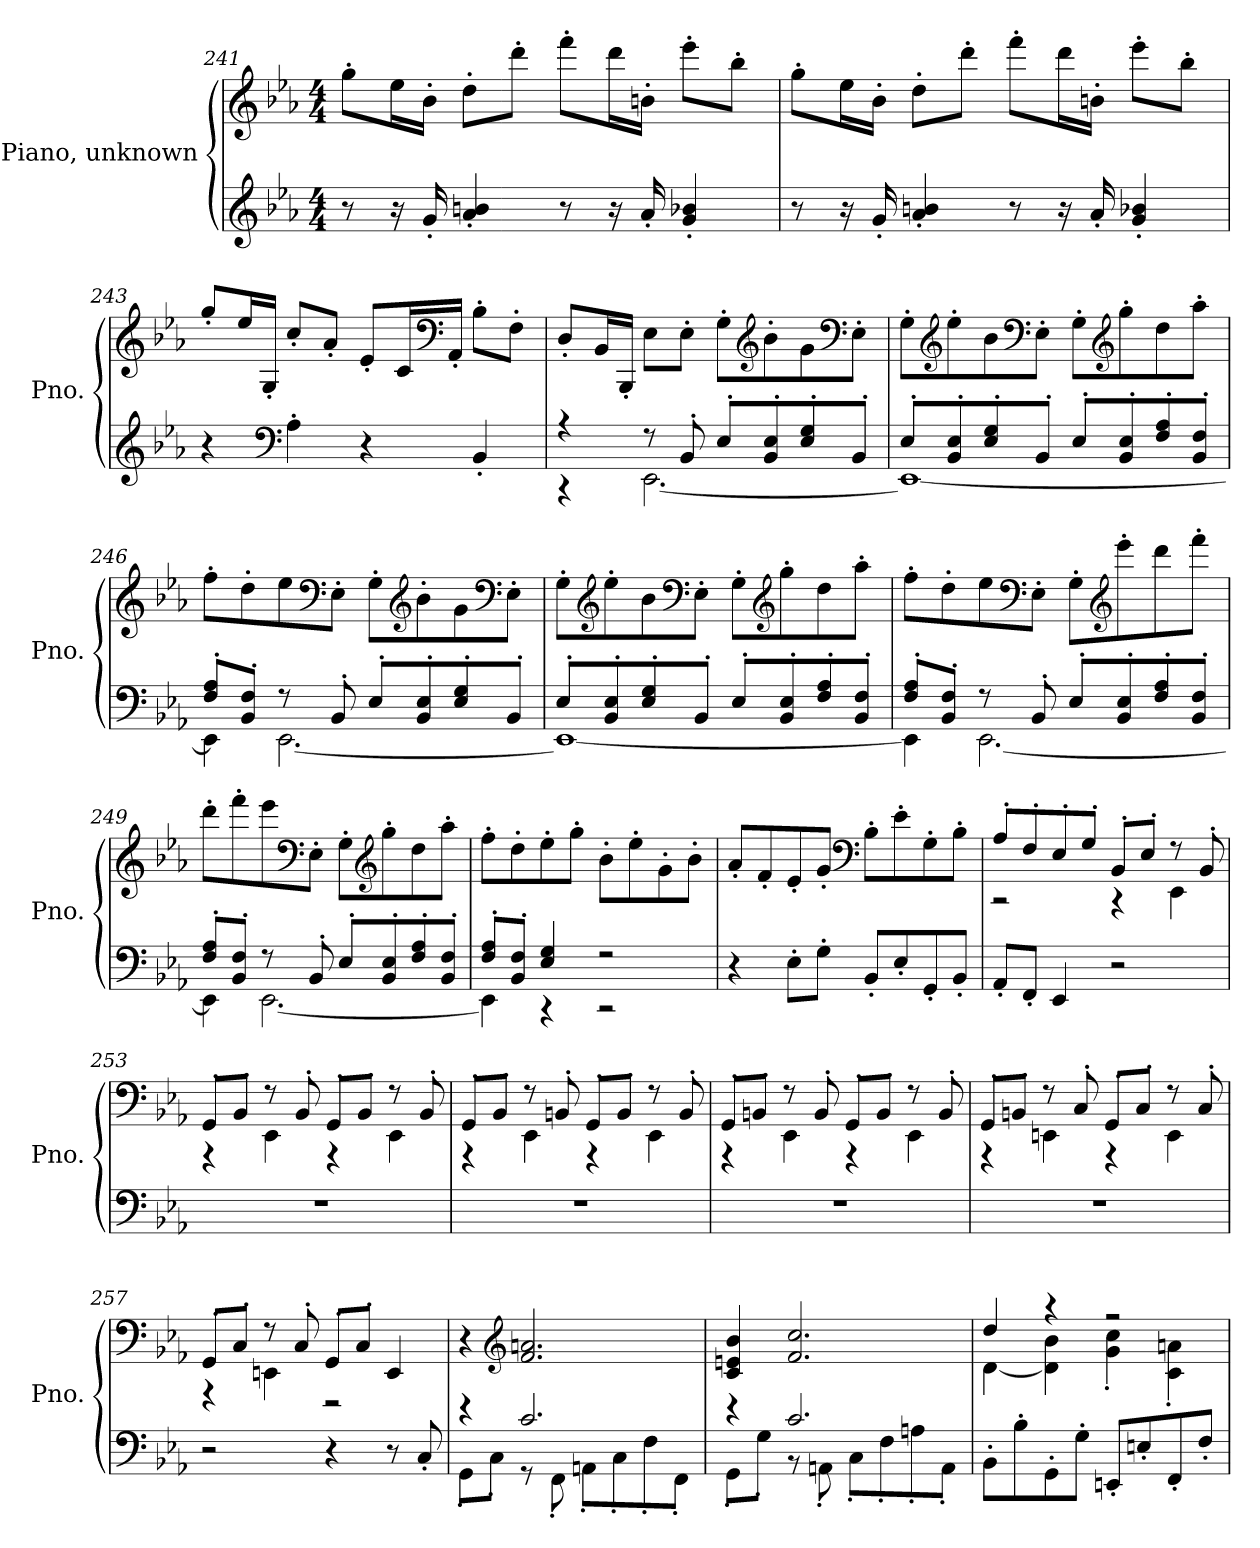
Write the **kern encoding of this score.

**kern	**kern
*part1	*part1
*staff2	*staff1
*I"Piano, unknown	*
*I'Pno.	*
!!LO:LB:g=z
*clefG2	*clefG2
*k[b-e-a-]	*k[b-e-a-]
*M4/4	*M4/4
=241	=241
8r	8gg'\L
16r	16ee-\L
16g'/	16b-'\JJ
4a-/' 4bn/'	8dd'\L
.	8ddd'\J
8r	8fff'\L
16r	16ddd\L
16a-'/	16bn'\JJ
4g/' 4b-X/'	8eee-'\L
.	8bb-'\J
=242	=242
8r	8gg'\L
16r	16ee-\L
16g'/	16b-'\JJ
4a-/' 4bn/'	8dd'\L
.	8ddd'\J
8r	8fff'\L
16r	16ddd\L
16a-'/	16bn'\JJ
4g/' 4b-X/'	8eee-'\L
.	8bb-'\J
=243	=243
4r	8gg'/L
.	16ee-/L
.	16G'/JJ
*clefF4	*
4A-'\	8cc'/L
.	8a-'/J
4r	8e-'/L
.	16c/L
*	*clefF4
.	16AA-'/JJ
4BB-'/	8B-'\L
.	8F'\J
!!LO:PB:g=z
=244	=244
*^	*
4r	4r	8D'/L
.	.	16BB-/L
.	.	16BBB-'/JJ
8r	[2.EE-\	8E-\L
8BB-'/	.	8E-'\J
8E-'/L	.	8G'\L
*	*	*clefG2
8BB-/' 8E-/'	.	8b-'\
8E-/' 8G/'	.	8g\
*	*	*clefF4
8BB-'/J	.	8E-'\J
=245	=245	=245
8E-'/L	1EE-_	8G'\L
*	*	*clefG2
8BB-/' 8E-/'	.	8ee-'\
8E-/' 8G/'	.	8b-\
*	*	*clefF4
8BB-'/J	.	8E-'\J
8E-'/L	.	8G'\L
*	*	*clefG2
8BB-/' 8E-/'	.	8gg'\
8F/' 8A-/'	.	8dd\
8BB-/' 8F/'J	.	8aa-'\J
=246	=246	=246
8F/' 8A-/'L	4EE-\]	8ff'\L
8BB-/' 8F/'J	.	8dd'\
8r	[2.EE-\	8ee-\
*	*	*clefF4
8BB-'/	.	8E-'\J
8E-'/L	.	8G'\L
*	*	*clefG2
8BB-/' 8E-/'	.	8b-'\
8E-/' 8G/'	.	8g\
*	*	*clefF4
8BB-'/J	.	8E-'\J
!!LO:LB:g=z
=247	=247	=247
8E-'/L	1EE-_	8G'\L
*	*	*clefG2
8BB-/' 8E-/'	.	8ee-'\
8E-/' 8G/'	.	8b-\
*	*	*clefF4
8BB-'/J	.	8E-'\J
8E-'/L	.	8G'\L
*	*	*clefG2
8BB-/' 8E-/'	.	8gg'\
8F/' 8A-/'	.	8dd\
8BB-/' 8F/'J	.	8aa-'\J
=248	=248	=248
8F/' 8A-/'L	4EE-\]	8ff'\L
8BB-/' 8F/'J	.	8dd'\
8r	[2.EE-\	8ee-\
*	*	*clefF4
8BB-'/	.	8E-'\J
8E-'/L	.	8G'\L
*	*	*clefG2
8BB-/' 8E-/'	.	8eee-'\
8F/' 8A-/'	.	8ddd\
8BB-/' 8F/'J	.	8fff'\J
=249	=249	=249
8F/' 8A-/'L	4EE-\]	8ddd'\L
8BB-/' 8F/'J	.	8fff'\
8r	[2.EE-\	8eee-\
*	*	*clefF4
8BB-'/	.	8E-'\J
8E-'/L	.	8G'\L
*	*	*clefG2
8BB-/' 8E-/'	.	8gg'\
8F/' 8A-/'	.	8dd\
8BB-/' 8F/'J	.	8aa-'\J
!!LO:LB:g=z
=250	=250	=250
8F/' 8A-/'L	4EE-\]	8ff'\L
8BB-/' 8F/'J	.	8dd'\
4E-/ 4G/	4r	8ee-'\
.	.	8gg'\J
2r	2r	8b-'\L
.	.	8ee-'\
.	.	8g'\
.	.	8b-'\J
*v	*v	*
=251	=251
4r	8a-'/L
.	8f'/
8E-'\L	8e-'/
8G'\J	8g'/J
*	*clefF4
8BB-'/L	8B-'\L
8E-'/	8e-'\
8GG'/	8G'\
8BB-'/J	8B-'\J
=252	=252
*	*^
8AA-'/L	8A-'/L	2r
8FF'/J	8F'/	.
4EE-/	8E-'/	.
.	8G'/J	.
2r	8BB-'/L	4r
.	8E-'/J	.
.	8r	4EE-\
.	8BB-'/	.
=253	=253	=253
1r	8GG'/L	4r
.	8BB-'/J	.
.	8r	4EE-\
.	8BB-'/	.
.	8GG'/L	4r
.	8BB-'/J	.
.	8r	4EE-\
.	8BB-'/	.
!!LO:LB:g=z	!!
=254	=254	=254
1r	8GG'/L	4r
.	8BB-'/J	.
.	8r	4EE-\
.	8BBn'/	.
.	8GG'/L	4r
.	8BB'/J	.
.	8r	4EE-\
.	8BB'/	.
=255	=255	=255
1r	8GG'/L	4r
.	8BBn'/J	.
.	8r	4EE-\
.	8BB'/	.
.	8GG'/L	4r
.	8BB'/J	.
.	8r	4EE-\
.	8BB'/	.
=256	=256	=256
1r	8GG'/L	4r
.	8BBn'/J	.
.	8r	4EEn\
.	8C'/	.
.	8GG'/L	4r
.	8C'/J	.
.	8r	4EE\
.	8C'/	.
=257	=257	=257
2r	8GG'/L	4r
.	8C'/J	.
.	8r	4EEn\
.	8C'/	.
4r	8GG'/L	2r
.	8C'/J	.
8r	4EE/	.
8C'/	.	.
*	*v	*v
!!LO:LB:g=z
=258	=258
*^	*
4r	8GG'\L	4r
.	8C'\J	.
*	*	*clefG2
2.c/	8r	2.f/ 2.an/
.	8FF'\	.
.	8AAn'\L	.
.	8C'\	.
.	8F'\	.
.	8FF'\J	.
=259	=259	=259
4r	8GG'\L	4c/ 4en/ 4b-/
.	8G'\J	.
2.c/	8r	2.f/ 2.cc/
.	8AAn'\	.
.	8C'\L	.
.	8F'\	.
.	8An'\	.
.	8AA'\J	.
*v	*v	*
=260	=260
*	*^
8BB-'\L	4dd/	[4d\
8B-'\	.	.
8GG'\	4r	4d\] 4b-\
8G'\J	.	.
8EEn'/L	2r	4g\' 4cc\'
8En'/	.	.
8FF'/	.	4c\' 4an\'
8F'/J	.	.
*	*v	*v
=	=
*-	*-
